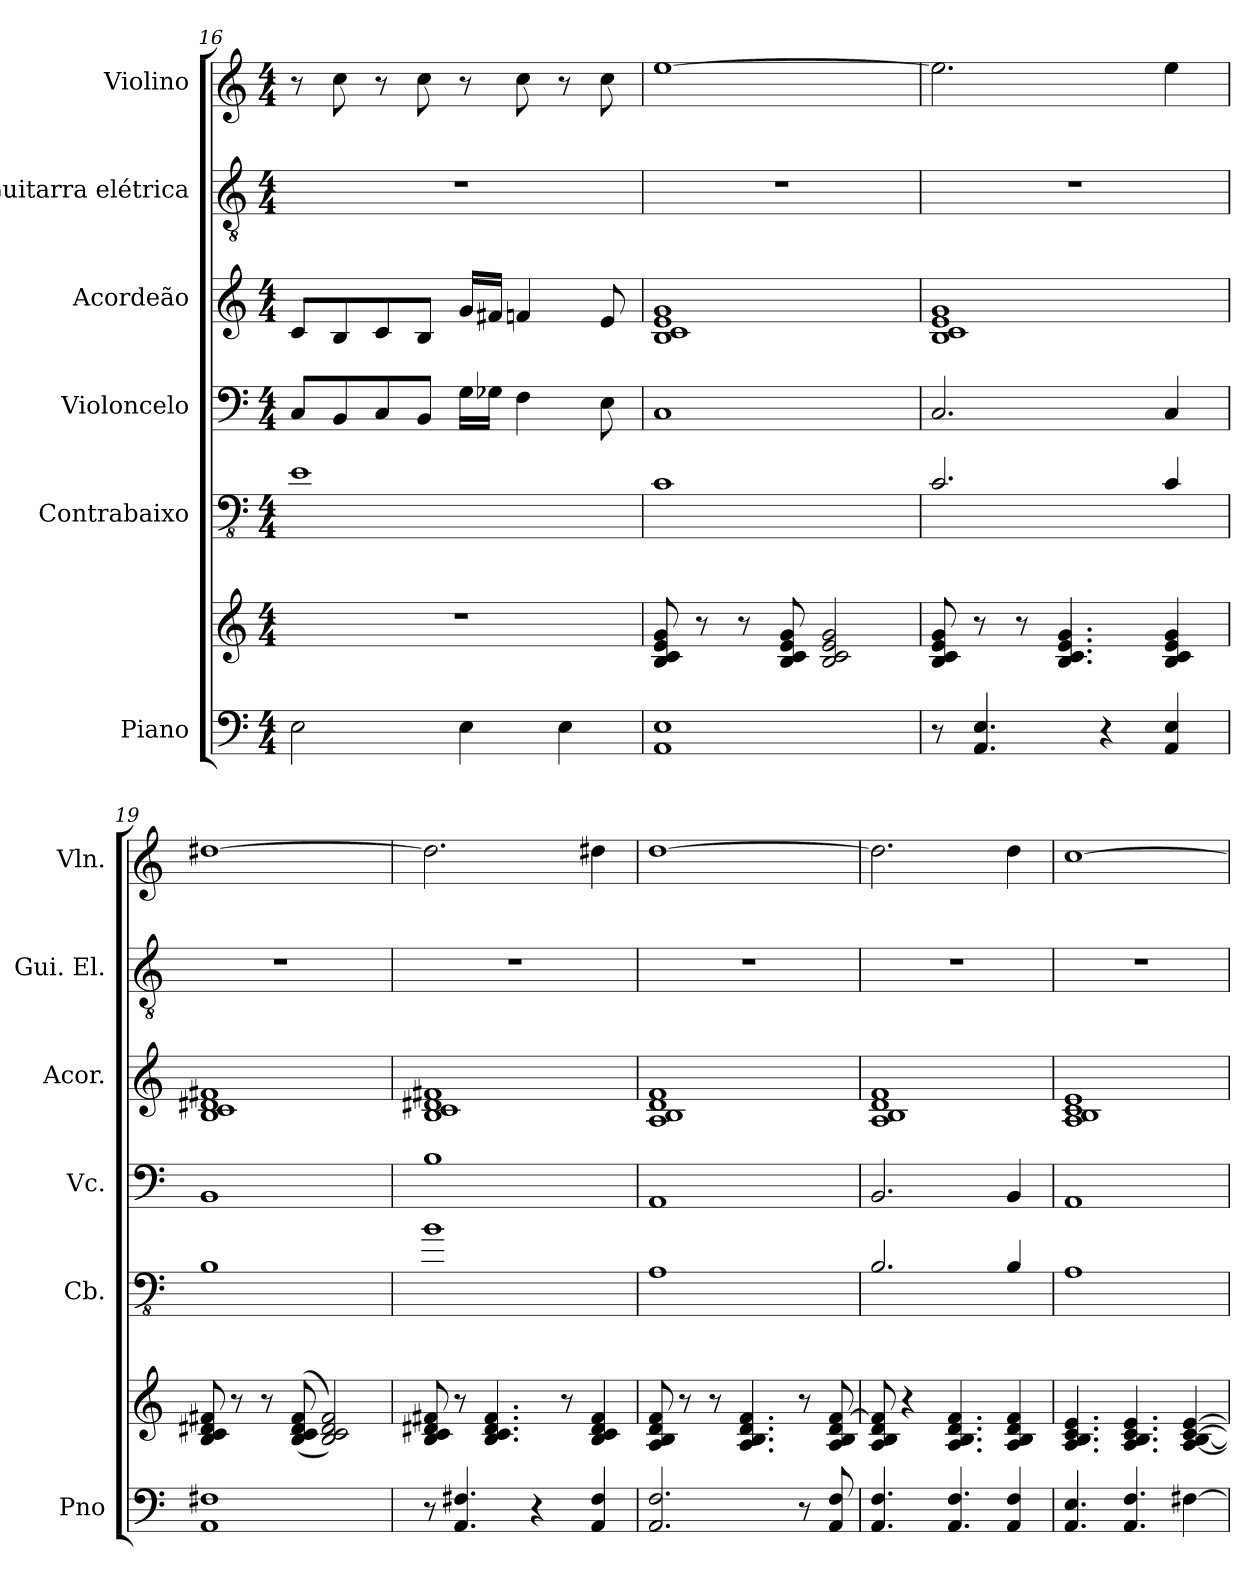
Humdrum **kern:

**kern	**kern	**kern	**kern	**kern	**kern	**kern
*part6	*part6	*part5	*part4	*part3	*part2	*part1
*staff7	*staff6	*staff5	*staff4	*staff3	*staff2	*staff1
*I"Piano	*	*I"Contrabaixo	*I"Violoncelo	*I"Acordeão	*I"Guitarra elétrica	*I"Violino
*I'Pno	*	*I'Cb.	*I'Vc.	*I'Acor.	*I'Gui. El.	*I'Vln.
*clefF4	*clefG2	*clefFv4	*clefF4	*clefG2	*clefGv2	*clefG2
*	*	*ITrd7c12	*	*	*	*
*k[]	*k[]	*k[]	*k[]	*k[]	*k[]	*k[]
*M4/4	*M4/4	*M4/4	*M4/4	*M4/4	*M4/4	*M4/4
=16	=16	=16	=16	=16	=16	=16
2E\	1r	1EE	8C/L	8c/L	1r	8r
.	.	.	8BB/	8B/	.	8cc\
.	.	.	8C/	8c/	.	8r
.	.	.	8BB/J	8B/J	.	8cc\
4E\	.	.	16G\LL	16g/LL	.	8r
.	.	.	16G-X\JJ	16f#X/JJ	.	.
.	.	.	4F\	4fn/	.	8cc\
4E\	.	.	.	.	.	8r
.	.	.	8E\	8e/	.	8cc\
!!LO:PB:g=z
=17	=17	=17	=17	=17	=17	=17
1AA 1E	8B/ 8c/ 8e/ 8g/	1CC	1C	1B 1c 1e 1g	1r	[1ee
.	8r	.	.	.	.	.
.	8r	.	.	.	.	.
.	8B/ 8c/ 8e/ 8g/	.	.	.	.	.
.	2B/ 2c/ 2e/ 2g/	.	.	.	.	.
=18	=18	=18	=18	=18	=18	=18
8r	8B/ 8c/ 8e/ 8g/	2.CC/	2.C/	1B 1c 1e 1g	1r	2.ee\]
4.AA/ 4.E/	8r	.	.	.	.	.
.	8r	.	.	.	.	.
.	4.B/ 4.c/ 4.e/ 4.g/	.	.	.	.	.
4r	.	.	.	.	.	.
4AA/ 4E/	4B/ 4c/ 4e/ 4g/	4CC/	4C/	.	.	4ee\
=19	=19	=19	=19	=19	=19	=19
1AA 1F#X	8B/ 8c/ 8d#X/ 8f#X/	1BBB	1BB	1B 1c 1d#X 1f#X	1r	[1dd#X
.	8r	.	.	.	.	.
.	8r	.	.	.	.	.
.	((8B/ 8c/ 8d#/ 8f#/	.	.	.	.	.
.	2B/ 2c/ 2d#/ 2f#/))	.	.	.	.	.
=20	=20	=20	=20	=20	=20	=20
8r	8B/ 8c/ 8d#X/ 8f#X/	1BB	1B	1B 1c 1d#X 1f#X	1r	2.dd#\]
4.AA/ 4.F#X/	8r	.	.	.	.	.
.	4.B/ 4.c/ 4.d#/ 4.f#/	.	.	.	.	.
4r	.	.	.	.	.	.
.	8r	.	.	.	.	.
4AA/ 4F#/	4B/ 4c/ 4d#/ 4f#/	.	.	.	.	4dd#X\
=21	=21	=21	=21	=21	=21	=21
2.AA/ 2.F/	8A/ 8B/ 8d/ 8f/	1AAA	1AA	1A 1B 1d 1f	1r	[1dd
.	8r	.	.	.	.	.
.	8r	.	.	.	.	.
.	4.A/ 4.B/ 4.d/ 4.f/	.	.	.	.	.
8r	8r	.	.	.	.	.
8AA/ 8F/	8A/ 8B/ 8d/ [8f/	.	.	.	.	.
=22	=22	=22	=22	=22	=22	=22
4.AA/ 4.F/	8A/ 8B/ 8d/ 8f/]	2.BBB/	2.BB/	1A 1B 1d 1f	1r	2.dd\]
.	4r	.	.	.	.	.
4.AA/ 4.F/	4.A/ 4.B/ 4.d/ 4.f/	.	.	.	.	.
4AA/ 4F/	4A/ 4B/ 4d/ 4f/	4BBB/	4BB/	.	.	4dd\
=23	=23	=23	=23	=23	=23	=23
4.AA/ 4.E/	4.A/ 4.B/ 4.c/ 4.e/	1AAA	1AA	1A 1B 1c 1e	1r	[1cc
4.AA/ 4.F/	4.A/ 4.B/ 4.c/ 4.e/	.	.	.	.	.
[4F#X\	[4A/ [4B/ [4c/ [4e/	.	.	.	.	.
=	=	=	=	=	=	=
*-	*-	*-	*-	*-	*-	*-
